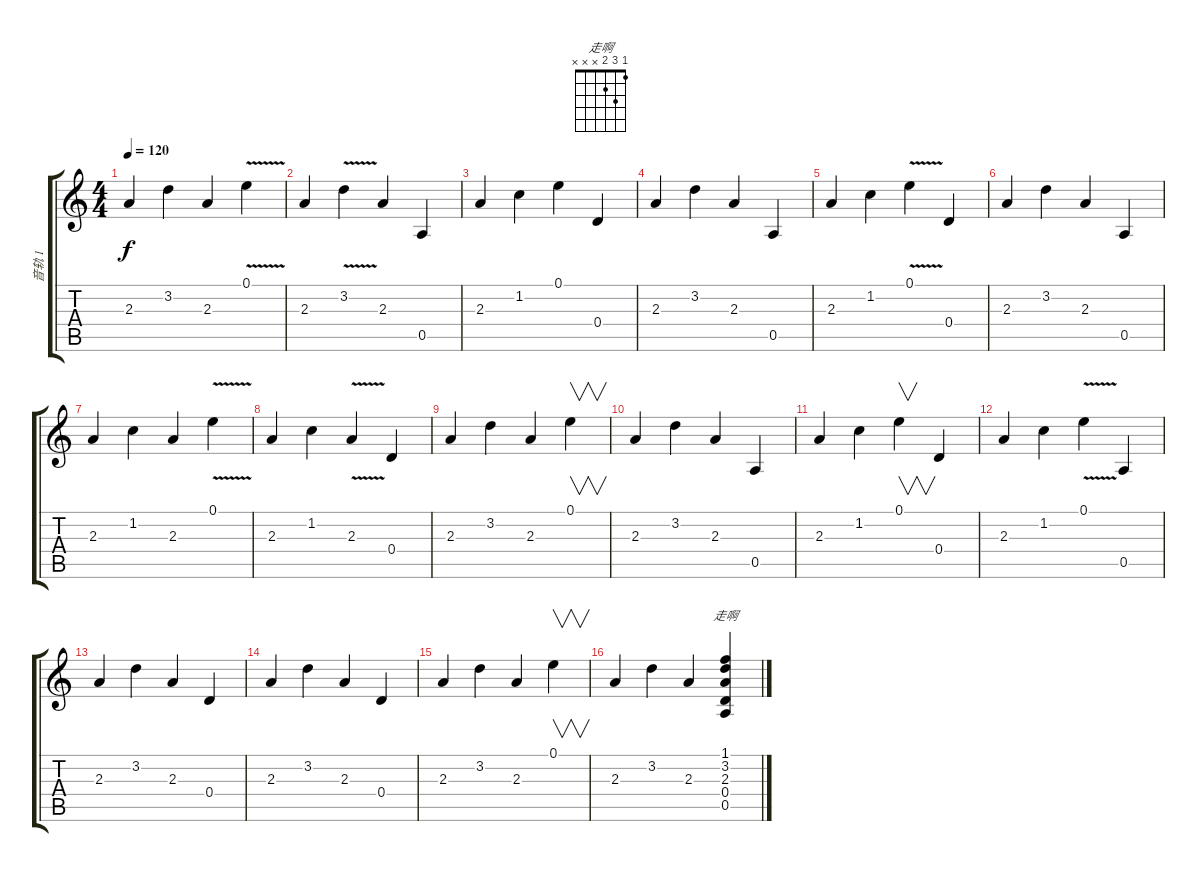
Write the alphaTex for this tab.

\track ("音轨 1" "音轨 1") {instrument acousticguitarnylon}
\staff {score tabs}
\tuning (E4 B3 G3 D3 A2 E2) {hide}
\chord ("走啊" 1 3 2 x x x)
\ts (4 4)
\tempo 120
\clef g2
\ks c
2.3.4{dy f} 3.2.4 2.3.4 0.1{v}.4 |
2.3.4 3.2{v}.4 2.3.4 0.5.4 |
2.3.4 1.2.4 0.1.4 0.4.4 |
2.3.4 3.2.4 2.3.4 0.5.4 |
2.3.4 1.2.4 0.1{v}.4 0.4.4 |
2.3.4 3.2.4 2.3.4 0.5.4 |
2.3.4 1.2.4 2.3.4 0.1{v}.4 |
2.3.4 1.2.4 2.3{v}.4 0.4.4 |
2.3.4 3.2.4 2.3.4 0.1.4{v} |
2.3.4 3.2.4 2.3.4 0.5.4 |
2.3.4 1.2.4 0.1.4{v} 0.4.4 |
2.3.4 1.2.4 0.1{v}.4 0.5.4 |
2.3.4 3.2.4 2.3.4 0.4.4 |
2.3.4 3.2.4 2.3.4 0.4.4 |
2.3.4 3.2.4 2.3.4 0.1.4{v} |
2.3.4 3.2.4 2.3.4 (1.1 3.2 2.3 0.4 0.5).4{ch "走啊"}
